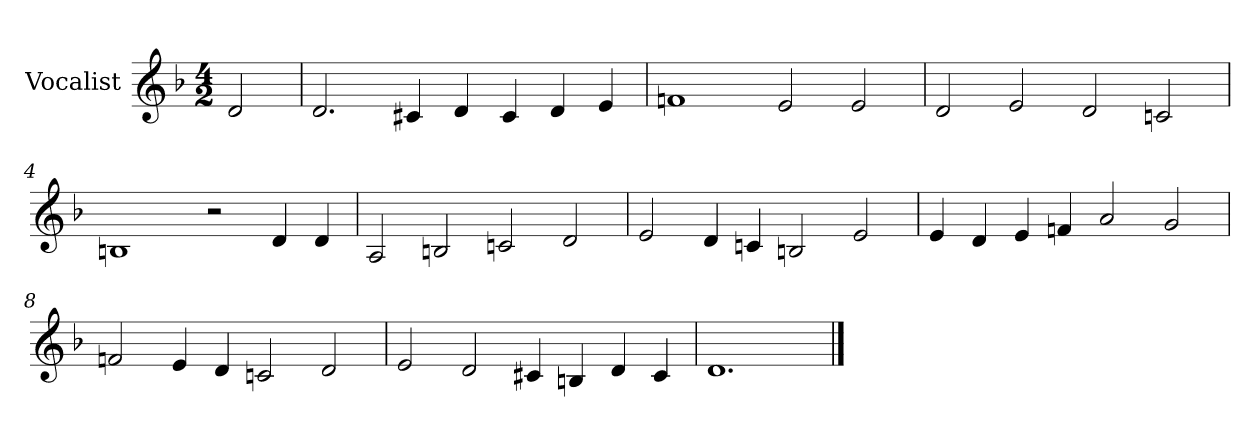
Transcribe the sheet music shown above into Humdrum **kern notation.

**kern
*part1
*staff1
*I"Vocalist
*k[b-]
*d:
*M4/2
=
2d
=1
2.d
4c#X
4d
4c#
4d
4e
=2
1fn
2e
2e
=3
2d
2e
2d
2cn
=4
1Bn
2r
4d
4d
=5
2A
2Bn
2cn
2d
=6
2e
4d
4cn
2Bn
2e
=7
4e
4d
4e
4fn
2a
2g
=8
2fn
4e
4d
2cn
2d
=9
2e
2d
4c#X
4Bn
4d
4c#
=10
1.d
==
*-
